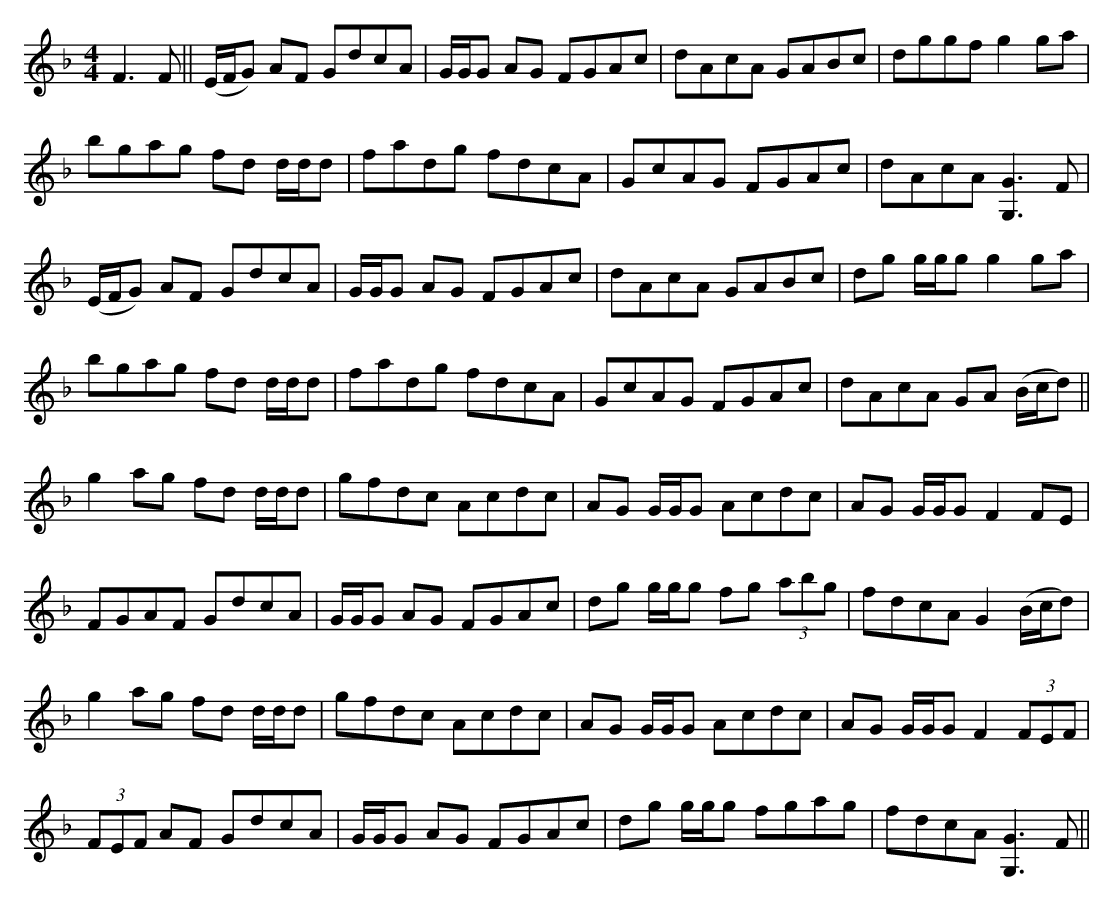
X:1
M:4/4
K:Gdor
F3 F||(E/F/G) AF GdcA|G/G/G AG FGAc|dAcA GABc|dggf g2ga|
bgag fd d/d/d|fadg fdcA|GcAG FGAc|dAcA [G3G,3]F|
(E/F/G) AF GdcA|G/G/G AG FGAc|dAcA GABc|dg g/g/g g2 ga|
bgag fd d/d/d|fadg fdcA|GcAG FGAc|dAcA GA (B/c/d)||
g2 ag fd d/d/d|gfdc Acdc|AG G/G/G Acdc|AG G/G/G F2 FE|
FGAF GdcA|G/G/G AG FGAc|dg g/g/g fg (3abg|fdcA G2 (B/c/d)|
g2 ag fd d/d/d|gfdc Acdc|AG G/G/G Acdc|AG G/G/G F2 (3FEF|
(3FEF AF GdcA|G/G/G AG FGAc|dg g/g/g fgag|fdcA [G3G,3]F||
